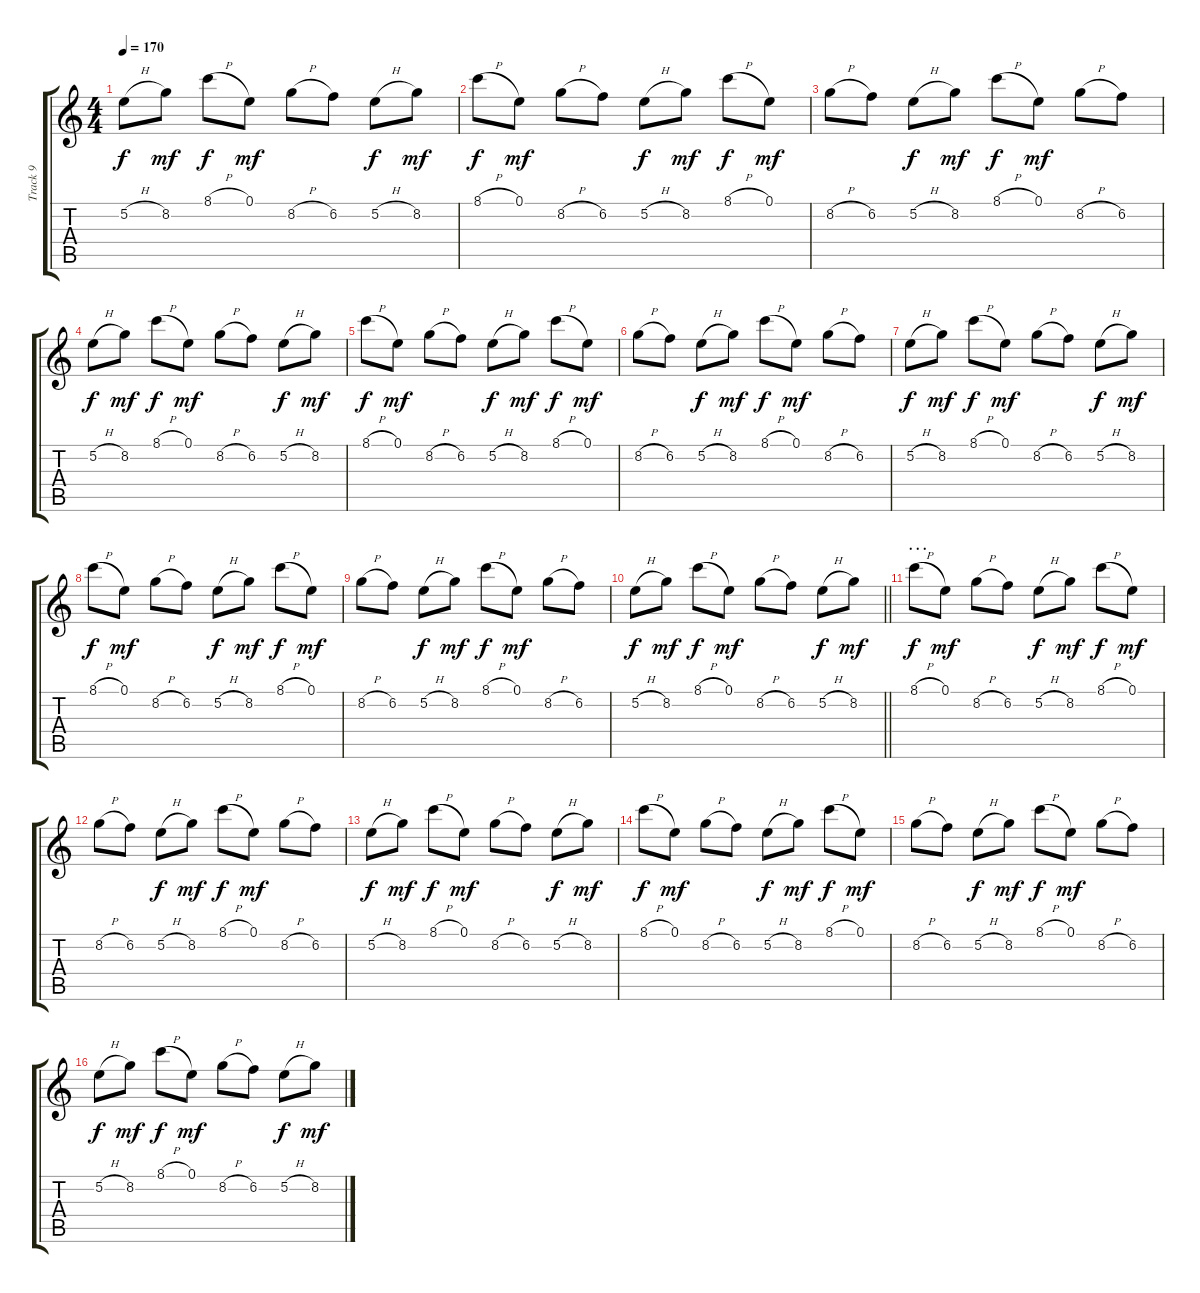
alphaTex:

\track ("Track 9" "Track 9") {instrument acousticguitarsteel}
\staff {score tabs}
\tuning (E4 B3 G3 D3 A2 E2) {hide}
\ts (4 4)
\tempo 170
\clef g2
\ks c
5.2{h}.8{dy f} 8.2.8{dy mf} 8.1{h}.8{dy f} 0.1.8{dy mf} 8.2{h}.8 6.2.8 5.2{h}.8{dy f} 8.2.8{dy mf} |
8.1{h}.8{dy f} 0.1.8{dy mf} 8.2{h}.8 6.2.8 5.2{h}.8{dy f} 8.2.8{dy mf} 8.1{h}.8{dy f} 0.1.8{dy mf} |
8.2{h}.8 6.2.8 5.2{h}.8{dy f} 8.2.8{dy mf} 8.1{h}.8{dy f} 0.1.8{dy mf} 8.2{h}.8 6.2.8 |
5.2{h}.8{dy f} 8.2.8{dy mf} 8.1{h}.8{dy f} 0.1.8{dy mf} 8.2{h}.8 6.2.8 5.2{h}.8{dy f} 8.2.8{dy mf} |
8.1{h}.8{dy f} 0.1.8{dy mf} 8.2{h}.8 6.2.8 5.2{h}.8{dy f} 8.2.8{dy mf} 8.1{h}.8{dy f} 0.1.8{dy mf} |
8.2{h}.8 6.2.8 5.2{h}.8{dy f} 8.2.8{dy mf} 8.1{h}.8{dy f} 0.1.8{dy mf} 8.2{h}.8 6.2.8 |
5.2{h}.8{dy f} 8.2.8{dy mf} 8.1{h}.8{dy f} 0.1.8{dy mf} 8.2{h}.8 6.2.8 5.2{h}.8{dy f} 8.2.8{dy mf} |
8.1{h}.8{dy f} 0.1.8{dy mf} 8.2{h}.8 6.2.8 5.2{h}.8{dy f} 8.2.8{dy mf} 8.1{h}.8{dy f} 0.1.8{dy mf} |
8.2{h}.8 6.2.8 5.2{h}.8{dy f} 8.2.8{dy mf} 8.1{h}.8{dy f} 0.1.8{dy mf} 8.2{h}.8 6.2.8 |
\barLineRight lightlight
5.2{h}.8{dy f} 8.2.8{dy mf} 8.1{h}.8{dy f} 0.1.8{dy mf} 8.2{h}.8 6.2.8 5.2{h}.8{dy f} 8.2.8{dy mf} |
\section ("" ". . .")
8.1{h}.8{dy f} 0.1.8{dy mf} 8.2{h}.8 6.2.8 5.2{h}.8{dy f} 8.2.8{dy mf} 8.1{h}.8{dy f} 0.1.8{dy mf} |
8.2{h}.8 6.2.8 5.2{h}.8{dy f} 8.2.8{dy mf} 8.1{h}.8{dy f} 0.1.8{dy mf} 8.2{h}.8 6.2.8 |
5.2{h}.8{dy f} 8.2.8{dy mf} 8.1{h}.8{dy f} 0.1.8{dy mf} 8.2{h}.8 6.2.8 5.2{h}.8{dy f} 8.2.8{dy mf} |
8.1{h}.8{dy f} 0.1.8{dy mf} 8.2{h}.8 6.2.8 5.2{h}.8{dy f} 8.2.8{dy mf} 8.1{h}.8{dy f} 0.1.8{dy mf} |
8.2{h}.8 6.2.8 5.2{h}.8{dy f} 8.2.8{dy mf} 8.1{h}.8{dy f} 0.1.8{dy mf} 8.2{h}.8 6.2.8 |
5.2{h}.8{dy f} 8.2.8{dy mf} 8.1{h}.8{dy f} 0.1.8{dy mf} 8.2{h}.8 6.2.8 5.2{h}.8{dy f} 8.2.8{dy mf}
